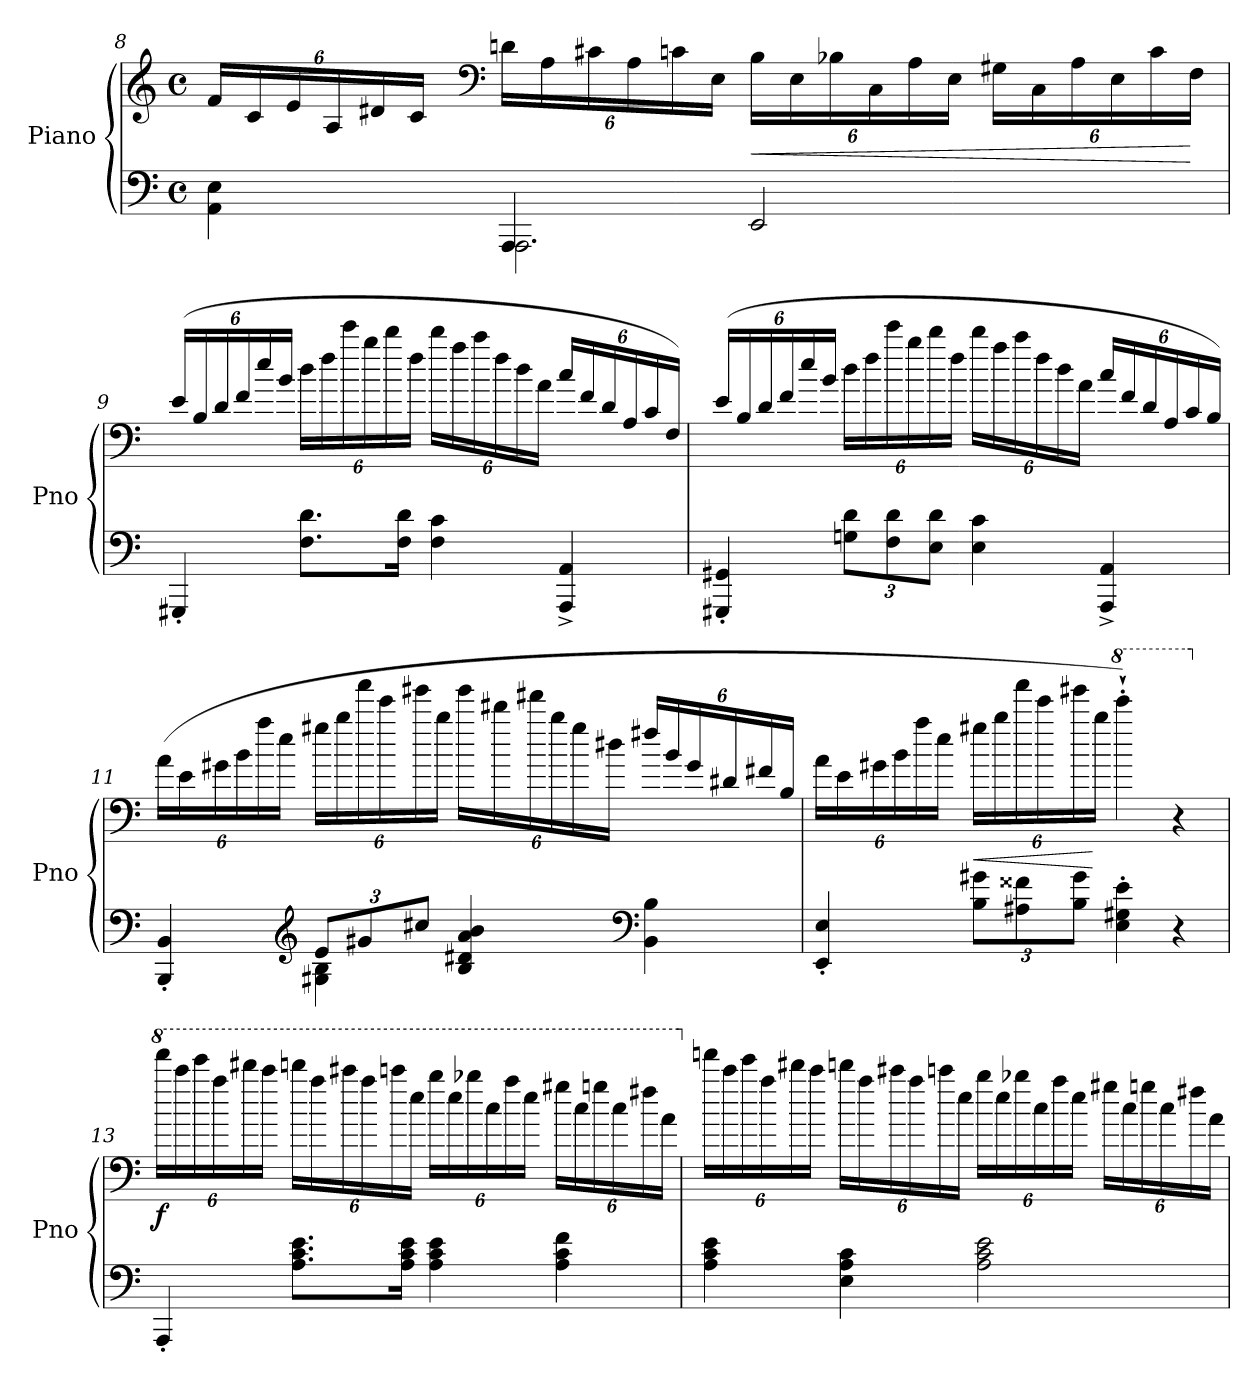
**kern	**kern	**dynam
*part1	*part1	*part1
*staff2	*staff1	*staff1/2
*I"Piano	*	*
*I'Pno	*	*
!!LO:LB:g=z
*clefF4	*clefG2	*
*k[]	*k[]	*
*M4/4	*M4/4	*
*met(c)	*met(c)	*
=8	=8	=8
*^	*	*
*	*	*Xbrackettup	*
4AA\ 4E\	4ryy	24f/LL	.
.	.	24c/	.
.	.	24e/	.
.	.	24A/	.
.	.	24d#X/	.
.	.	24c/JJ	.
*	*	*clefF4	*
4AAA/	2.AAA\	24dn\LL	.
.	.	24A\	.
.	.	24c#X\	.
.	.	24A\	.
.	.	24cn\	.
.	.	24E\JJ	.
!	!	!	!LO:HP:b
2EE/	.	24B\LL	<
.	.	24E\	.
.	.	24B-X\	.
.	.	24C\	.
.	.	24A\	.
.	.	24E\JJ	.
.	.	24G#X\LL	.
.	.	24C\	.
.	.	24A\	.
.	.	24E\	.
.	.	24c\	.
.	.	24F\JJ	[
*v	*v	*	*
!!LO:PB:g=z
=9	=9	=9
4GGG#X'/	(>24e/LL	.
.	24B/	.
.	24d/	.
.	24f/	.
.	24ee/	.
.	24b/JJ	.
!	!	!LO:DY:b=2
8.F\ 8.d\L	24dd\LL	other-dynamics
.	24ff\	.
.	24eee\	.
.	24bb\	.
.	24ddd\	.
16F\ 16d\Jk	.	.
.	24ff\JJ	.
4F\ 4c\	24ddd\LL	.
.	24aa\	.
.	24ccc\	.
.	24ff\	.
.	24dd\	.
.	24a\JJ	.
4AAA/^ 4AA/^	24cc/LL	.
.	24f/	.
.	24d/	.
.	24A/	.
.	24c/	.
.	24F/JJ)	.
!!LO:LB:g=z
=10	=10	=10
4GGG#X/' 4GG#X/'	(>24e/LL	.
.	24B/	.
.	24d/	.
.	24f/	.
.	24ee/	.
.	24b/JJ	.
*Xbrackettup	*	*
12Gn\ 12d\L	24dd\LL	.
.	24ff\	.
12F\ 12d\	24eee\	.
.	24bb\	.
12E\ 12d\J	24ddd\	.
.	24ff\JJ	.
4E\ 4c\	24ddd\LL	.
.	24aa\	.
.	24ccc\	.
.	24ff\	.
.	24dd\	.
.	24a\JJ	.
4AAA/^ 4AA/^	24cc/LL	.
.	24f/	.
.	24d/	.
.	24A/	.
.	24c/	.
.	24B/JJ)	.
!!LO:LB:g=z
=11	=11	=11
*^	*	*
4BBB/' 4BB/'	4ryy	(>24a\LL	.
.	.	24e\	.
.	.	24g#X\	.
.	.	24b\	.
.	.	24aa\	.
.	.	24ee\JJ	.
*clefG2	*	*	*
12e/L	4G#X\ 4B\	24gg#X\LL	.
.	.	24bb\	.
12g#X/	.	24aaa\	.
.	.	24eee\	.
12cc#X/J	.	24ggg#X\	.
.	.	24bb\JJ	.
4B/ 4d#X/ 4a/ 4b/	2ryy	24ggg#\LL	.
.	.	24ddd#X\	.
.	.	24fff#X\	.
.	.	24bb\	.
.	.	24gg#\	.
.	.	24dd#X\JJ	.
*clefF4	*	*	*
4BB\ 4B\	.	24ff#X/LL	.
.	.	24b/	.
.	.	24g#/	.
.	.	24d#X/	.
.	.	24f#X/	.
.	.	24B/JJ	.
*v	*v	*	*
!!LO:LB:g=z
=12	=12	=12
4EE/' 4E/'	24a\LL	.
.	24e\	.
.	24g#X\	.
.	24b\	.
.	24aa\	.
.	24ee\JJ	.
!	!	!LO:HP:b
12B\ 12g#X\L	24gg#X\LL	<
.	24bb\	.
12A#X\ 12f##X\	24aaa\	.
.	24eee\	.
12B\ 12g#\J	24ggg#X\	.
.	24bb\JJ	[
*	*8va	*
4E\' 4G#X\' 4e\'	4eeee'`\)	.
4r	4r	.
!!LO:LB:g=z
=13	=13	=13
*	*X8va	*
*	*8va	*
!	!	!LO:DY:b
4AAA'/	24ffff\LL	f
.	24cccc\	.
.	24eeee\	.
.	24aaa\	.
.	24dddd#X\	.
.	24cccc\JJ	.
8.A\ 8.c\ 8.e\L	24ddddn\LL	.
.	24aaa\	.
.	24cccc#X\	.
.	24aaa\	.
.	24ccccn\	.
16A\ 16c\ 16e\Jk	.	.
.	24eee\JJ	.
4A\ 4c\ 4e\	24bbb\LL	.
.	24eee\	.
.	24bbb-X\	.
.	24ccc\	.
.	24aaa\	.
.	24eee\JJ	.
4A\ 4c\ 4f\	24ggg#X\LL	.
.	24ccc\	.
.	24gggn\	.
.	24ccc\	.
.	24fff#X\	.
.	24aa\JJ	.
!!LO:PB:g=z
=14	=14	=14
*	*X8va	*
4A\ 4c\ 4e\	24fffn\LL	.
.	24ccc\	.
.	24eee\	.
.	24aa\	.
.	24ddd#X\	.
.	24ccc\JJ	.
4E\ 4A\ 4c\	24dddn\LL	.
.	24aa\	.
.	24ccc#X\	.
.	24aa\	.
.	24cccn\	.
.	24ee\JJ	.
2A\ 2c\ 2e\	24bb\LL	.
.	24ee\	.
.	24bb-X\	.
.	24cc\	.
.	24aa\	.
.	24ee\JJ	.
.	24gg#X\LL	.
.	24cc\	.
.	24ggn\	.
.	24cc\	.
.	24ff#X\	.
.	24a\JJ	.
=	=	=
*-	*-	*-
